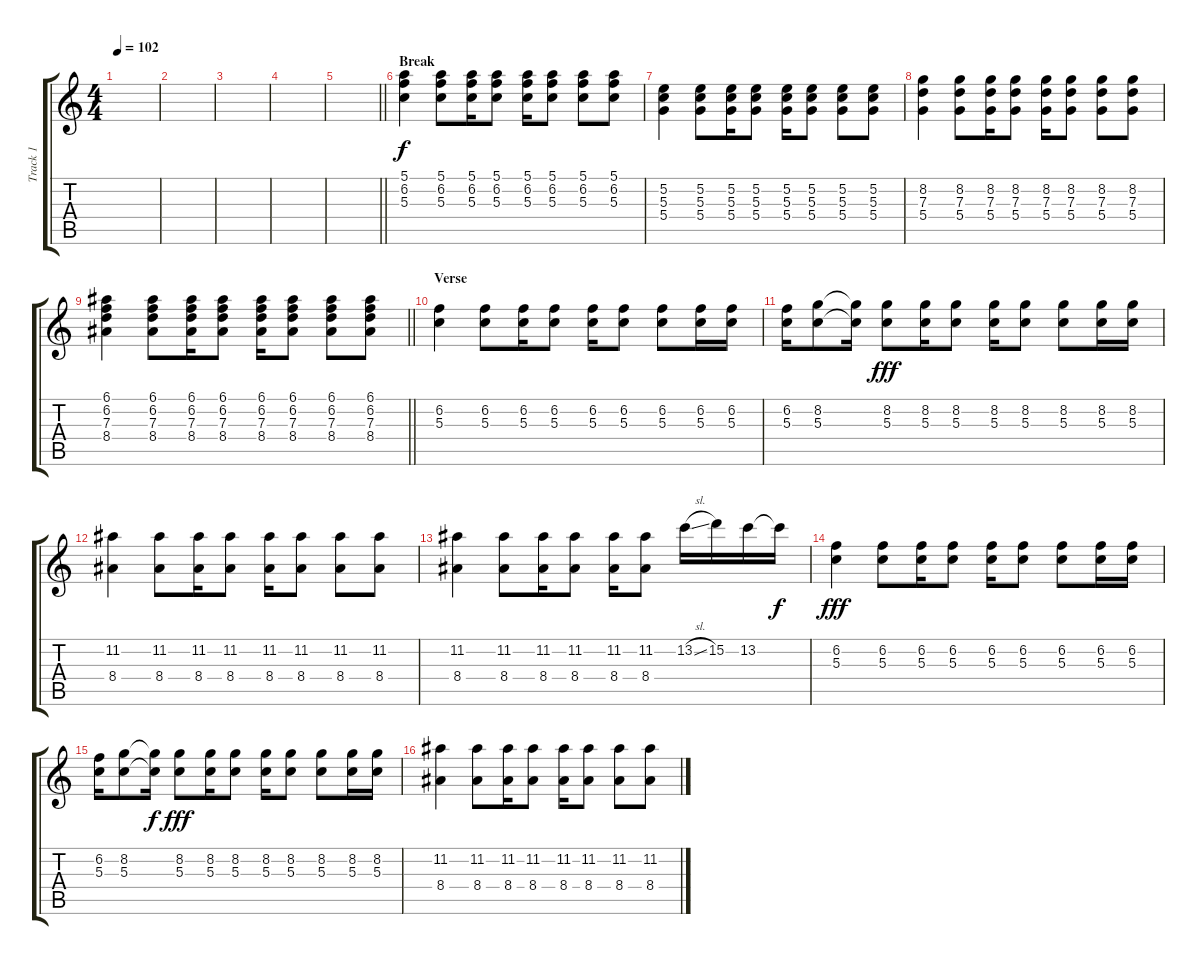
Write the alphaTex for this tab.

\track ("Track 1" "Track 1") {instrument banjo}
\staff {score tabs}
\tuning (E4 B3 G3 D3 A2 E2) {hide}
\displaytranspose 12
\ts (4 4)
\tempo 102
\clef g2
\ks c
|
|
|
|
\barLineRight lightlight
|
\section ("" "Break")
(5.1 6.2 5.3).4{volume 9 instrument acousticguitarsteel} (5.1 6.2 5.3).8 (5.1 6.2 5.3).16 (5.1 6.2 5.3).8 (5.1 6.2 5.3).16 (5.1 6.2 5.3).8 (5.1 6.2 5.3).8 (5.1 6.2 5.3).8 |
(5.2 5.3 5.4).4 (5.2 5.3 5.4).8 (5.2 5.3 5.4).16 (5.2 5.3 5.4).8 (5.2 5.3 5.4).16 (5.2 5.3 5.4).8 (5.2 5.3 5.4).8 (5.2 5.3 5.4).8 |
(8.2 7.3 5.4).4 (8.2 7.3 5.4).8 (8.2 7.3 5.4).16 (8.2 7.3 5.4).8 (8.2 7.3 5.4).16 (8.2 7.3 5.4).8 (8.2 7.3 5.4).8 (8.2 7.3 5.4).8 |
\barLineRight lightlight
(6.1 6.2 7.3 8.4).4 (6.1 6.2 7.3 8.4).8 (6.1 6.2 7.3 8.4).16 (6.1 6.2 7.3 8.4).8 (6.1 6.2 7.3 8.4).16 (6.1 6.2 7.3 8.4).8 (6.1 6.2 7.3 8.4).8 (6.1 6.2 7.3 8.4).8 |
\section ("" "Verse")
(6.2 5.3).4 (6.2 5.3).8 (6.2 5.3).16 (6.2 5.3).8 (6.2 5.3).16 (6.2 5.3).8 (6.2 5.3).8 (6.2 5.3).16 (6.2 5.3).16 |
(6.2 5.3).16 (8.2 5.3).8 (8.2{t} 5.3{t}).16{dy f} (8.2 5.3).8{dy fff} (8.2 5.3).16 (8.2 5.3).8 (8.2 5.3).16 (8.2 5.3).8 (8.2 5.3).8 (8.2 5.3).16 (8.2 5.3).16 |
(11.2 8.4).4 (11.2 8.4).8 (11.2 8.4).16 (11.2 8.4).8 (11.2 8.4).16 (11.2 8.4).8 (11.2 8.4).8 (11.2 8.4).8 |
(11.2 8.4).4 (11.2 8.4).8 (11.2 8.4).16 (11.2 8.4).8 (11.2 8.4).16 (11.2 8.4).8 13.2{sl}.16 15.2.16 13.2.16 13.2{t}.16{dy f} |
(6.2 5.3).4{dy fff} (6.2 5.3).8 (6.2 5.3).16 (6.2 5.3).8 (6.2 5.3).16 (6.2 5.3).8 (6.2 5.3).8 (6.2 5.3).16 (6.2 5.3).16 |
(6.2 5.3).16 (8.2 5.3).8 (8.2{t} 5.3{t}).16{dy f} (8.2 5.3).8{dy fff} (8.2 5.3).16 (8.2 5.3).8 (8.2 5.3).16 (8.2 5.3).8 (8.2 5.3).8 (8.2 5.3).16 (8.2 5.3).16 |
(11.2 8.4).4 (11.2 8.4).8 (11.2 8.4).16 (11.2 8.4).8 (11.2 8.4).16 (11.2 8.4).8 (11.2 8.4).8 (11.2 8.4).8
